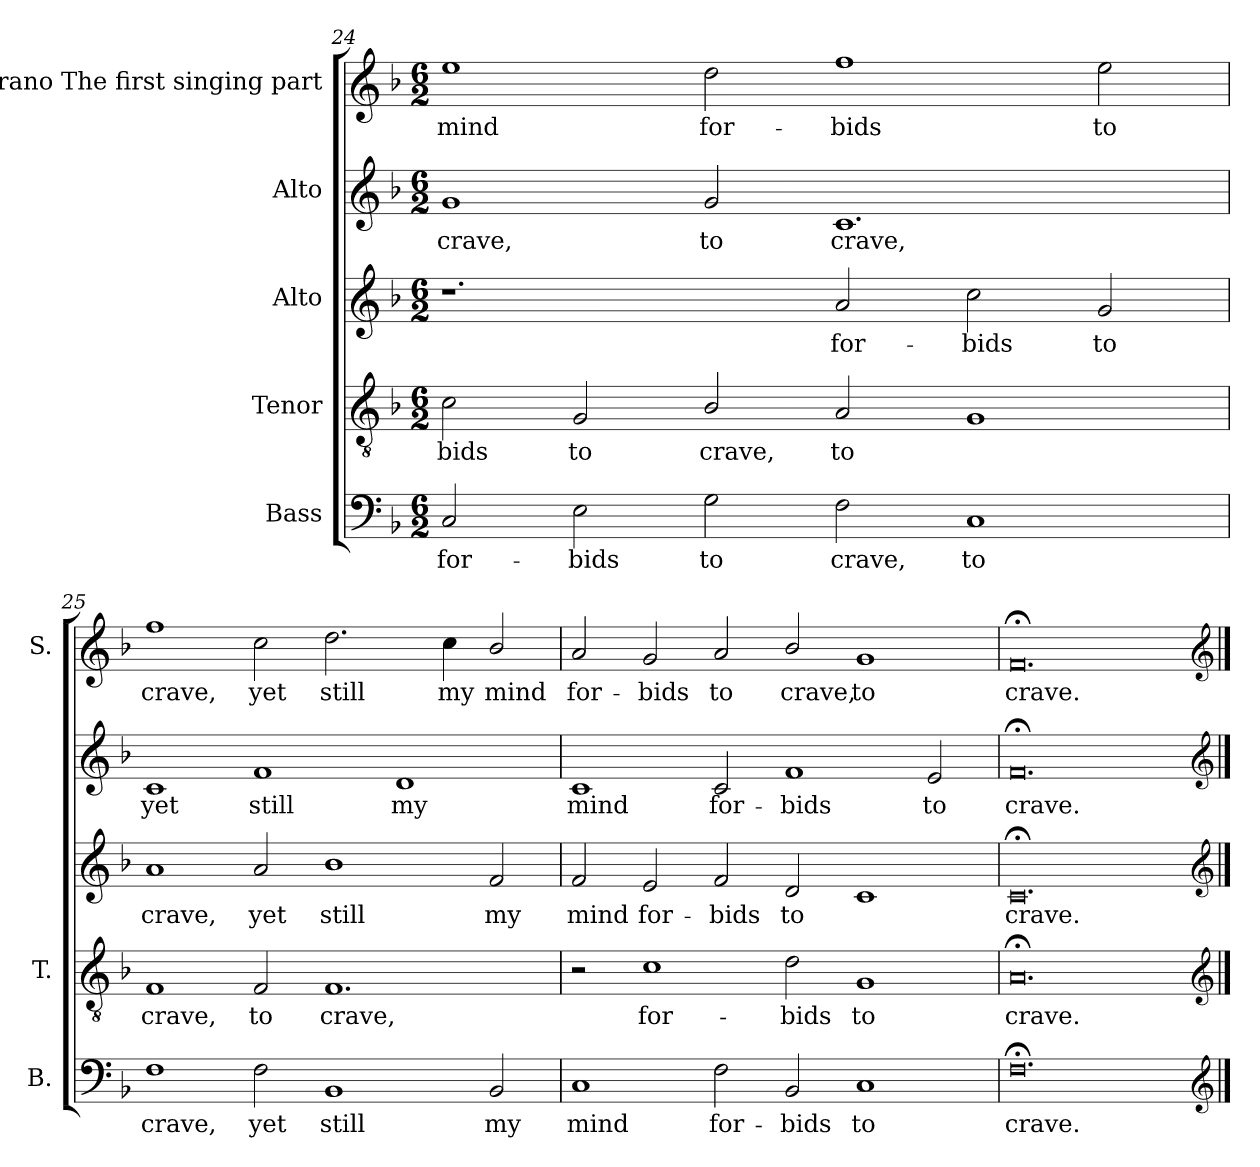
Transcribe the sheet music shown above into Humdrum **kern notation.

**kern	**text	**kern	**text	**kern	**text	**kern	**text	**kern	**text
*part5	*part5	*part4	*part4	*part3	*part3	*part2	*part2	*part1	*part1
*staff5	*staff5	*staff4	*staff4	*staff3	*staff3	*staff2	*staff2	*staff1	*staff1
*I"Bass	*	*I"Tenor	*	*I"Alto	*	*I"Alto	*	*I"Soprano The first singing part	*
*I'B.	*	*I'T.	*	*	*	*	*	*I'S.	*
!!LO:LB:g=z
*clefF4	*	*clefGv2	*	*clefG2	*	*clefG2	*	*clefG2	*
*	*	*ITrd7c12	*	*ITrd7c12	*	*ITrd7c12	*	*	*
*k[b-]	*	*k[b-]	*	*k[b-]	*	*k[b-]	*	*k[b-]	*
*F:	*	*F:	*	*F:	*	*F:	*	*F:	*
*M6/2	*	*M6/2	*	*M6/2	*	*M6/2	*	*M6/2	*
=24	=24	=24	=24	=24	=24	=24	=24	=24	=24
!	!LO:LY:b:color=#000000	!	!	!	!	!	!	!	!
!	!	!	!LO:LY:b:color=#000000	!	!	!	!	!	!
!	!	!	!	!	!	!	!LO:LY:b:color=#000000	!	!
!	!	!	!	!	!	!	!	!	!LO:LY:b:color=#000000
2Ci/	for-	2Ci\	-bids	1.r	.	1Gi	crave,	1eei	mind
!	!LO:LY:b:color=#000000	!	!	!	!	!	!	!	!
!	!	!	!LO:LY:b:color=#000000	!	!	!	!	!	!
2Ei\	-bids	2GGi/	to	.	.	.	.	.	.
!	!LO:LY:b:color=#000000	!	!	!	!	!	!	!	!
!	!	!	!LO:LY:b:color=#000000	!	!	!	!	!	!
!	!	!	!	!	!	!	!LO:LY:b:color=#000000	!	!
!	!	!	!	!	!	!	!	!	!LO:LY:b:color=#000000
2Gi\	to	2BB-i/	crave,	.	.	2Gi/	to	2ddi\	for-
!	!LO:LY:b:color=#000000	!	!	!	!	!	!	!	!
!	!	!	!LO:LY:b:color=#000000	!	!	!	!	!	!
!	!	!	!	!	!LO:LY:b:color=#000000	!	!	!	!
!	!	!	!	!	!	!	!LO:LY:b:color=#000000	!	!
!	!	!	!	!	!	!	!	!	!LO:LY:b:color=#000000
2Fi\	crave,	2AAi/	to	2Ai/	for-	1.Ci	crave,	1ffi	-bids
!	!LO:LY:b:color=#000000	!	!	!	!	!	!	!	!
!	!	!	!	!	!LO:LY:b:color=#000000	!	!	!	!
1Ci	to	1GGi	.	2ci\	-bids	.	.	.	.
!	!	!	!	!	!LO:LY:b:color=#000000	!	!	!	!
!	!	!	!	!	!	!	!	!	!LO:LY:b:color=#000000
.	.	.	.	2Gi/	to	.	.	2eei\	to
=25	=25	=25	=25	=25	=25	=25	=25	=25	=25
!	!LO:LY:b:color=#000000	!	!	!	!	!	!	!	!
!	!	!	!LO:LY:b:color=#000000	!	!	!	!	!	!
!	!	!	!	!	!LO:LY:b:color=#000000	!	!	!	!
!	!	!	!	!	!	!	!LO:LY:b:color=#000000	!	!
!	!	!	!	!	!	!	!	!	!LO:LY:b:color=#000000
1Fi	crave,	1FFi	crave,	1Ai	crave,	1Ci	yet	1ffi	crave,
!	!LO:LY:b:color=#000000	!	!	!	!	!	!	!	!
!	!	!	!LO:LY:b:color=#000000	!	!	!	!	!	!
!	!	!	!	!	!LO:LY:b:color=#000000	!	!	!	!
!	!	!	!	!	!	!	!LO:LY:b:color=#000000	!	!
!	!	!	!	!	!	!	!	!	!LO:LY:b:color=#000000
2Fi\	yet	2FFi/	to	2Ai/	yet	1Fi	still	2cci\	yet
!	!LO:LY:b:color=#000000	!	!	!	!	!	!	!	!
!	!	!	!LO:LY:b:color=#000000	!	!	!	!	!	!
!	!	!	!	!	!LO:LY:b:color=#000000	!	!	!	!
!	!	!	!	!	!	!	!	!	!LO:LY:b:color=#000000
1BB-i	still	1.FFi	crave,	1B-i	still	.	.	2.ddi\	still
!	!	!	!	!	!	!	!LO:LY:b:color=#000000	!	!
.	.	.	.	.	.	1Di	my	.	.
!	!	!	!	!	!	!	!	!	!LO:LY:b:color=#000000
.	.	.	.	.	.	.	.	4cci\	my
!	!LO:LY:b:color=#000000	!	!	!	!	!	!	!	!
!	!	!	!	!	!LO:LY:b:color=#000000	!	!	!	!
!	!	!	!	!	!	!	!	!	!LO:LY:b:color=#000000
2BB-i/	my	.	.	2Fi/	my	.	.	2b-i/	mind
=26	=26	=26	=26	=26	=26	=26	=26	=26	=26
!	!LO:LY:b:color=#000000	!	!	!	!	!	!	!	!
!	!	!	!	!	!LO:LY:b:color=#000000	!	!	!	!
!	!	!	!	!	!	!	!LO:LY:b:color=#000000	!	!
!	!	!	!	!	!	!	!	!	!LO:LY:b:color=#000000
1Ci	mind	2r	.	2Fi/	mind	1Ci	mind	2ai/	for-
!	!	!	!LO:LY:b:color=#000000	!	!	!	!	!	!
!	!	!	!	!	!LO:LY:b:color=#000000	!	!	!	!
!	!	!	!	!	!	!	!	!	!LO:LY:b:color=#000000
.	.	1Ci	for-	2Ei/	for-	.	.	2gi/	-bids
!	!LO:LY:b:color=#000000	!	!	!	!	!	!	!	!
!	!	!	!	!	!LO:LY:b:color=#000000	!	!	!	!
!	!	!	!	!	!	!	!LO:LY:b:color=#000000	!	!
!	!	!	!	!	!	!	!	!	!LO:LY:b:color=#000000
2Fi\	for-	.	.	2Fi/	-bids	2Ci/	for-	2ai/	to
!	!LO:LY:b:color=#000000	!	!	!	!	!	!	!	!
!	!	!	!LO:LY:b:color=#000000	!	!	!	!	!	!
!	!	!	!	!	!LO:LY:b:color=#000000	!	!	!	!
!	!	!	!	!	!	!	!LO:LY:b:color=#000000	!	!
!	!	!	!	!	!	!	!	!	!LO:LY:b:color=#000000
2BB-i/	-bids	2Di\	-bids	2Di/	to	1Fi	-bids	2b-i/	crave,
!	!LO:LY:b:color=#000000	!	!	!	!	!	!	!	!
!	!	!	!LO:LY:b:color=#000000	!	!	!	!	!	!
!	!	!	!	!	!	!	!	!	!LO:LY:b:color=#000000
1Ci	to	1GGi	to	1Ci	.	.	.	1gi	to
!	!	!	!	!	!	!	!LO:LY:b:color=#000000	!	!
.	.	.	.	.	.	2Ei/	to	.	.
=27	=27	=27	=27	=27	=27	=27	=27	=27	=27
!	!LO:LY:b:color=#000000	!	!	!	!	!	!	!	!
!	!	!	!LO:LY:b:color=#000000	!	!	!	!	!	!
!	!	!	!	!	!LO:LY:b:color=#000000	!	!	!	!
!	!	!	!	!	!	!	!LO:LY:b:color=#000000	!	!
!	!	!	!	!	!	!	!	!	!LO:LY:b:color=#000000
0.F;i	crave.	0.AA;i	crave.	0.C;i	crave.	0.F;i	crave.	0.f;i	crave.
*clefG2	*	*clefG2	*	*clefG2	*	*clefG2	*	*clefG2	*
==	==	==	==	==	==	==	==	==	==
*-	*-	*-	*-	*-	*-	*-	*-	*-	*-
